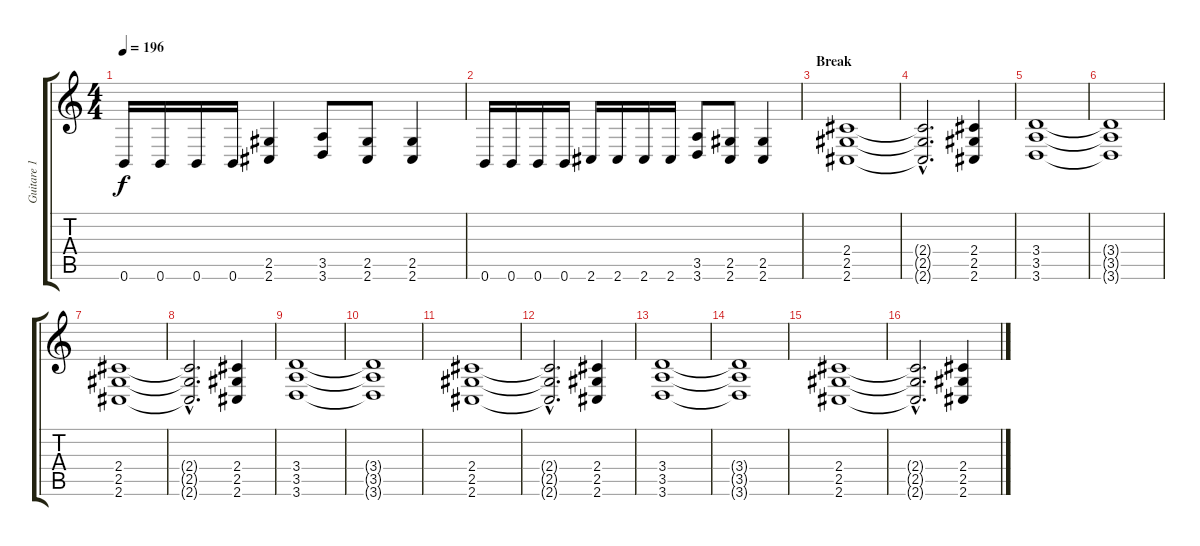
\track ("Guitare 1" "Guitare 1") {instrument distortionguitar}
\staff {score tabs}
\tuning (Db4 Ab3 E3 B2 Gb2 B1) {hide}
\ts (4 4)
\tempo 196
\clef g2
\ks c
0.6.16{dy f} 0.6.16 0.6.16 0.6.16 (2.5 2.6).4 (3.5 3.6).8 (2.5 2.6).8 (2.5 2.6).4 |
0.6.16 0.6.16 0.6.16 0.6.16 2.6.16 2.6.16 2.6.16 2.6.16 (3.5 3.6).8 (2.5 2.6).8 (2.5 2.6).4 |
\section ("" "Break")
(2.4 2.5 2.6).1 |
(2.4{hac t} 2.5{hac t} 2.6{hac t}).2{d} (2.4 2.5 2.6).4 |
(3.4 3.5 3.6).1 |
(3.4{t} 3.5{t} 3.6{t}).1 |
(2.4 2.5 2.6).1 |
(2.4{hac t} 2.5{hac t} 2.6{hac t}).2{d} (2.4 2.5 2.6).4 |
(3.4 3.5 3.6).1 |
(3.4{t} 3.5{t} 3.6{t}).1 |
(2.4 2.5 2.6).1 |
(2.4{hac t} 2.5{hac t} 2.6{hac t}).2{d} (2.4 2.5 2.6).4 |
(3.4 3.5 3.6).1 |
(3.4{t} 3.5{t} 3.6{t}).1 |
(2.4 2.5 2.6).1 |
(2.4{hac t} 2.5{hac t} 2.6{hac t}).2{d} (2.4 2.5 2.6).4
